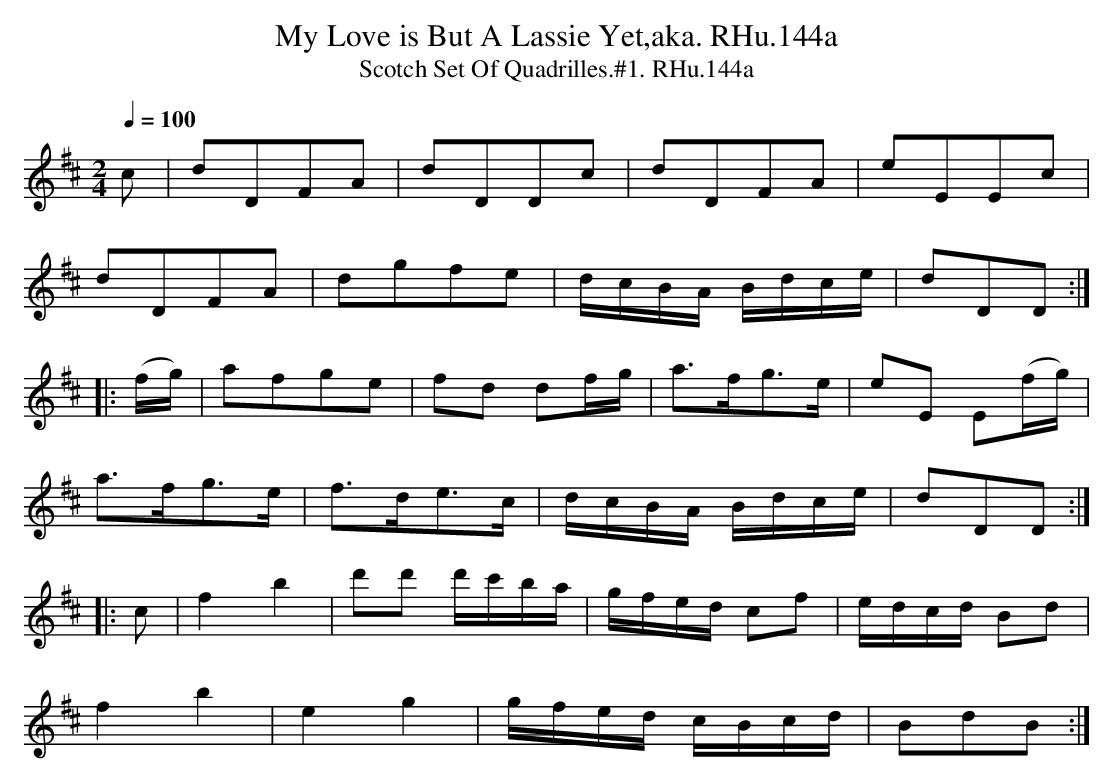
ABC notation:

X:1
T:My Love is But A Lassie Yet,aka. RHu.144a
T:Scotch Set Of Quadrilles.#1. RHu.144a
M:2/4
L:1/8
Q:1/4=100
K:D major
c|dDFA|dDDc|dDFA|eEEc|!
dDFA|dgfe|d/c/B/A/ B/d/c/e/|dDD:|!
|:(f/g/)|afge|fd df/g/|a>fg>e|eE E(f/g/)|!
a>fg>e|f>de>c|d/c/B/A/ B/d/c/e/|dDD :|!
|:c|f2b2|d'd' d'/c'/b/a/|g/f/e/d/ cf|e/d/c/d/ Bd|!
f2b2|e2g2|g/f/e/d/ c/B/c/d/|BdB :|
